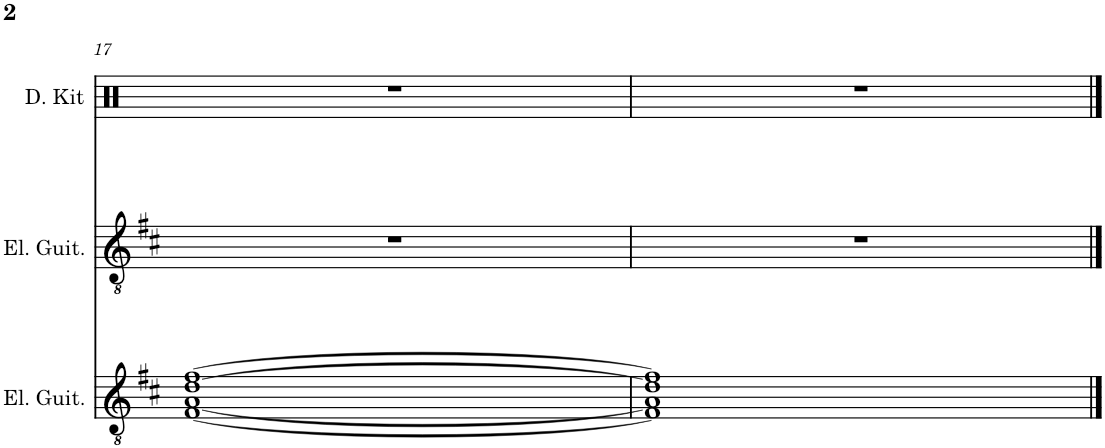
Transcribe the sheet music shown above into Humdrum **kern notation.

**kern	**kern	**kern
*part3	*part2	*part1
*staff3	*staff2	*staff1
*I"Electric Guitar	*I"Electric Guitar	*I"Drum Kit
*I'El. Guit.	*I'El. Guit.	*I'D. Kit
!!LO:PB:g=z
*clefGv2	*clefGv2	*clefX
*k[f#c#]	*k[f#c#]	*k[]
*M4/4	*M4/4	*M4/4
=17	=17	=17
[1F# [1A [1d [1f#	1r	1r
=18	=18	=18
1F#] 1A] 1d] 1f#]	1r	1r
==	==	==
*-	*-	*-
